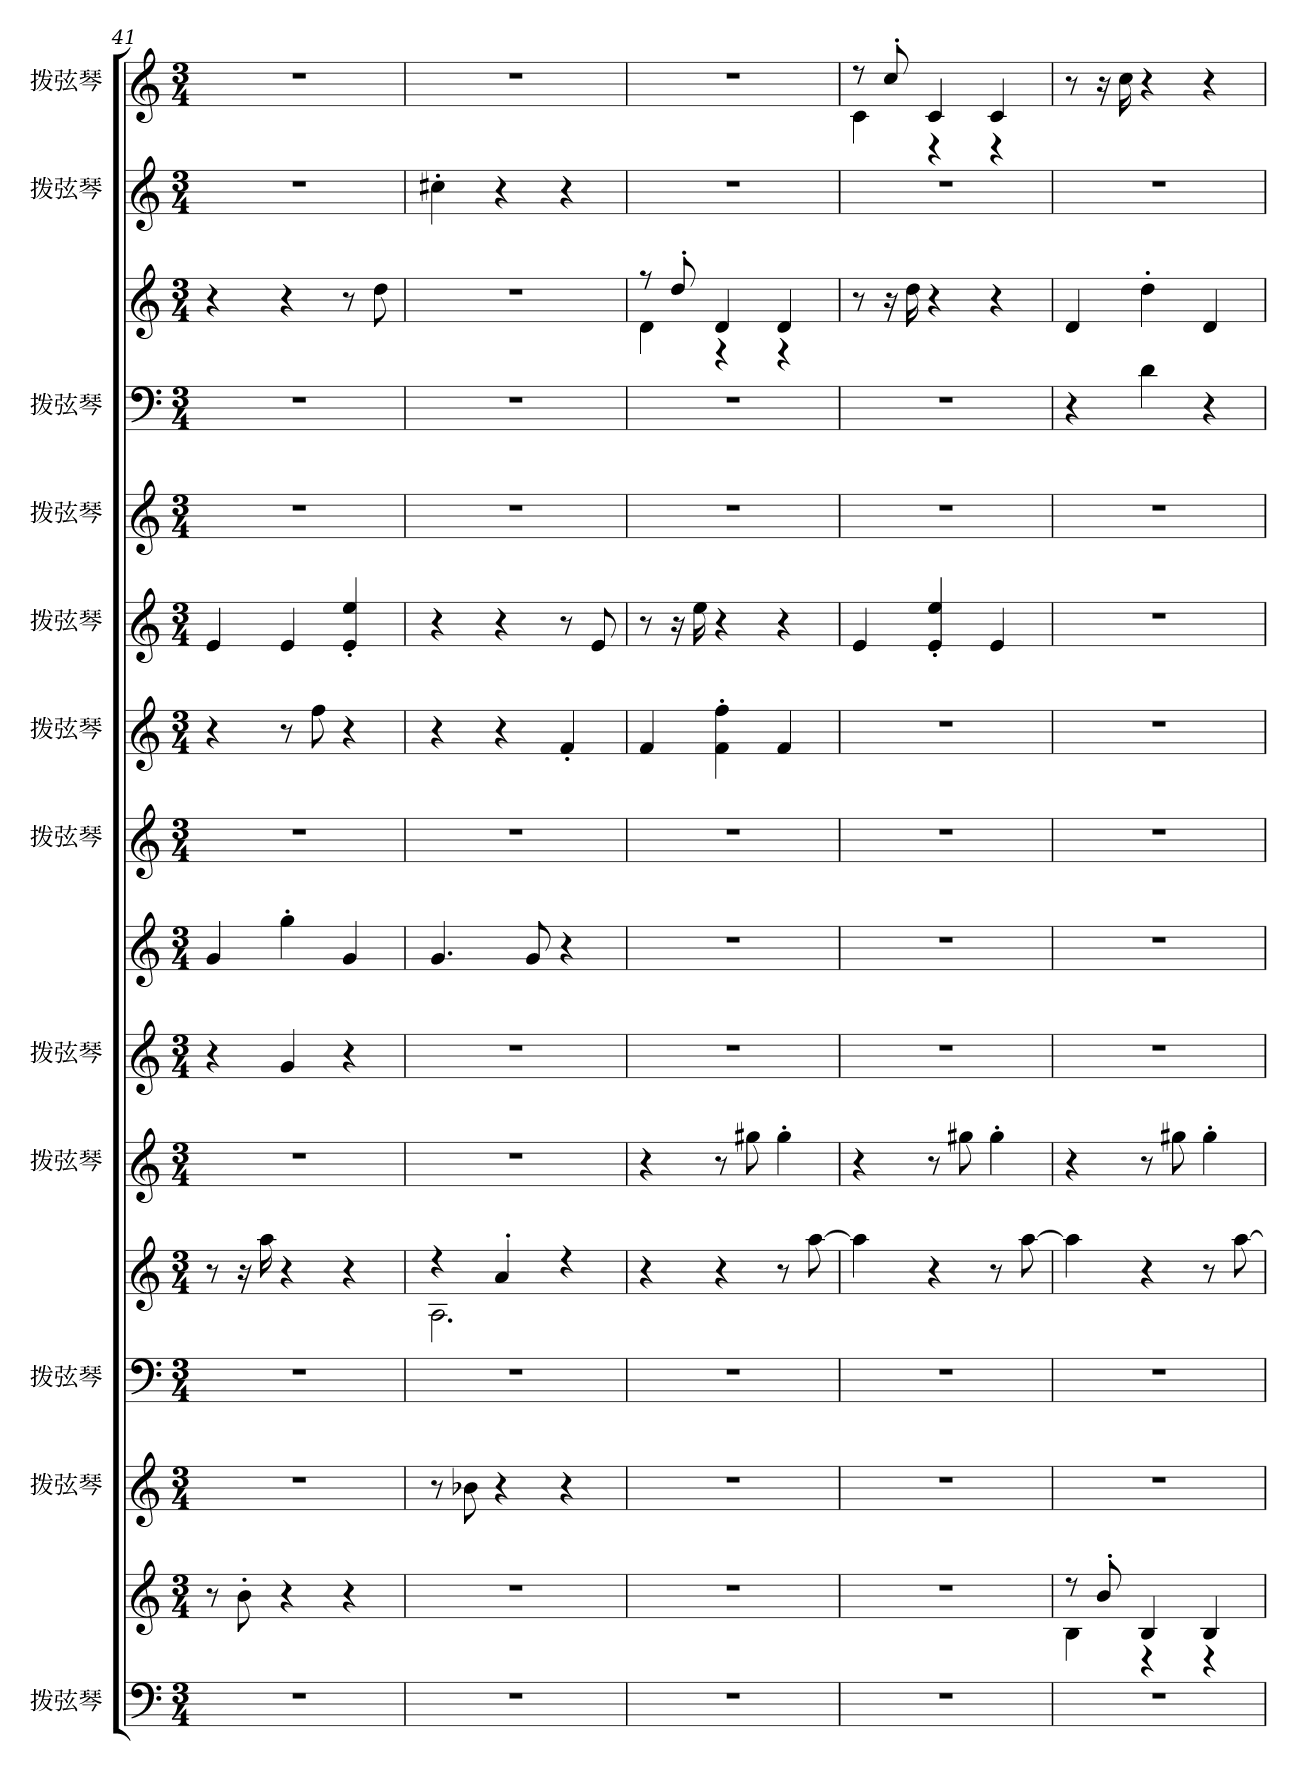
**kern	**kern	**kern	**kern	**kern	**kern	**kern	**kern	**kern	**kern	**kern	**kern	**kern	**kern	**kern	**kern
*part12	*part12	*part11	*part10	*part10	*part9	*part8	*part8	*part7	*part6	*part5	*part4	*part3	*part3	*part2	*part1
*staff16	*staff15	*staff14	*staff13	*staff12	*staff11	*staff10	*staff9	*staff8	*staff7	*staff6	*staff5	*staff4	*staff3	*staff2	*staff1
*I"拨弦琴	*	*I"拨弦琴	*I"拨弦琴	*	*I"拨弦琴	*I"拨弦琴	*	*I"拨弦琴	*I"拨弦琴	*I"拨弦琴	*I"拨弦琴	*I"拨弦琴	*	*I"拨弦琴	*I"拨弦琴
*clefF4	*clefG2	*clefG2	*clefF4	*clefG2	*clefG2	*clefG2	*clefG2	*clefG2	*clefG2	*clefG2	*clefG2	*clefF4	*clefG2	*clefG2	*clefG2
*k[]	*k[]	*k[]	*k[]	*k[]	*k[]	*k[]	*k[]	*k[]	*k[]	*k[]	*k[]	*k[]	*k[]	*k[]	*k[]
*M3/4	*M3/4	*M3/4	*M3/4	*M3/4	*M3/4	*M3/4	*M3/4	*M3/4	*M3/4	*M3/4	*M3/4	*M3/4	*M3/4	*M3/4	*M3/4
=41	=41	=41	=41	=41	=41	=41	=41	=41	=41	=41	=41	=41	=41	=41	=41
2.r	8r	2.r	2.r	8r	2.r	4r	4g/	2.r	4r	4e/	2.r	2.r	4r	2.r	2.r
.	8b'\	.	.	16r	.	.	.	.	.	.	.	.	.	.	.
.	.	.	.	16aa\	.	.	.	.	.	.	.	.	.	.	.
.	4r	.	.	4r	.	4g/	4gg'\	.	8r	4e/	.	.	4r	.	.
.	.	.	.	.	.	.	.	.	8ff\	.	.	.	.	.	.
.	4r	.	.	4r	.	4r	4g/	.	4r	4e/' 4ee/'	.	.	8r	.	.
.	.	.	.	.	.	.	.	.	.	.	.	.	8dd\	.	.
=42	=42	=42	=42	=42	=42	=42	=42	=42	=42	=42	=42	=42	=42	=42	=42
*	*	*	*	*^	*	*	*	*	*	*	*	*	*	*	*
2.r	2.r	8r	2.r	4r	2.A\	2.r	2.r	4.g/	2.r	4r	4r	2.r	2.r	2.r	4cc#X'\	2.r
.	.	8b-X\	.	.	.	.	.	.	.	.	.	.	.	.	.	.
.	.	4r	.	4a'/	.	.	.	.	.	4r	4r	.	.	.	4r	.
.	.	.	.	.	.	.	.	8g/	.	.	.	.	.	.	.	.
.	.	4r	.	4r	.	.	.	4r	.	4f'/	8r	.	.	.	4r	.
.	.	.	.	.	.	.	.	.	.	.	8e/	.	.	.	.	.
*	*	*	*	*v	*v	*	*	*	*	*	*	*	*	*	*	*
=43	=43	=43	=43	=43	=43	=43	=43	=43	=43	=43	=43	=43	=43	=43	=43
*	*	*	*	*	*	*	*	*	*	*	*	*	*^	*	*
2.r	2.r	2.r	2.r	4r	4r	2.r	2.r	2.r	4f/	8r	2.r	2.r	8r	4d\	2.r	2.r
.	.	.	.	.	.	.	.	.	.	16r	.	.	8dd'/	.	.	.
.	.	.	.	.	.	.	.	.	.	16ee\	.	.	.	.	.	.
.	.	.	.	4r	8r	.	.	.	4f\' 4ff\'	4r	.	.	4d/	4r	.	.
.	.	.	.	.	8gg#X\	.	.	.	.	.	.	.	.	.	.	.
.	.	.	.	8r	4gg#'\	.	.	.	4f/	4r	.	.	4d/	4r	.	.
.	.	.	.	[8aa\	.	.	.	.	.	.	.	.	.	.	.	.
*	*	*	*	*	*	*	*	*	*	*	*	*	*v	*v	*	*
!!LO:PB:g=z
=44	=44	=44	=44	=44	=44	=44	=44	=44	=44	=44	=44	=44	=44	=44	=44
*	*	*	*	*	*	*	*	*	*	*	*	*	*	*	*^
2.r	2.r	2.r	2.r	4aa\]	4r	2.r	2.r	2.r	2.r	4e/	2.r	2.r	8r	2.r	8r	4c\
.	.	.	.	.	.	.	.	.	.	.	.	.	16r	.	8cc'/	.
.	.	.	.	.	.	.	.	.	.	.	.	.	16dd\	.	.	.
.	.	.	.	4r	8r	.	.	.	.	4e/' 4ee/'	.	.	4r	.	4c/	4r
.	.	.	.	.	8gg#X\	.	.	.	.	.	.	.	.	.	.	.
.	.	.	.	8r	4gg#'\	.	.	.	.	4e/	.	.	4r	.	4c/	4r
.	.	.	.	[8aa\	.	.	.	.	.	.	.	.	.	.	.	.
*	*	*	*	*	*	*	*	*	*	*	*	*	*	*	*v	*v
=45	=45	=45	=45	=45	=45	=45	=45	=45	=45	=45	=45	=45	=45	=45	=45
*	*^	*	*	*	*	*	*	*	*	*	*	*	*	*	*
2.r	8r	4B\	2.r	2.r	4aa\]	4r	2.r	2.r	2.r	2.r	2.r	2.r	4r	4d/	2.r	8r
.	8b'/	.	.	.	.	.	.	.	.	.	.	.	.	.	.	16r
.	.	.	.	.	.	.	.	.	.	.	.	.	.	.	.	16cc\
.	4B/	4r	.	.	4r	8r	.	.	.	.	.	.	4d\	4dd'\	.	4r
.	.	.	.	.	.	8gg#X\	.	.	.	.	.	.	.	.	.	.
.	4B/	4r	.	.	8r	4gg#'\	.	.	.	.	.	.	4r	4d/	.	4r
.	.	.	.	.	[8aa\	.	.	.	.	.	.	.	.	.	.	.
*	*v	*v	*	*	*	*	*	*	*	*	*	*	*	*	*	*
=	=	=	=	=	=	=	=	=	=	=	=	=	=	=	=
*-	*-	*-	*-	*-	*-	*-	*-	*-	*-	*-	*-	*-	*-	*-	*-
